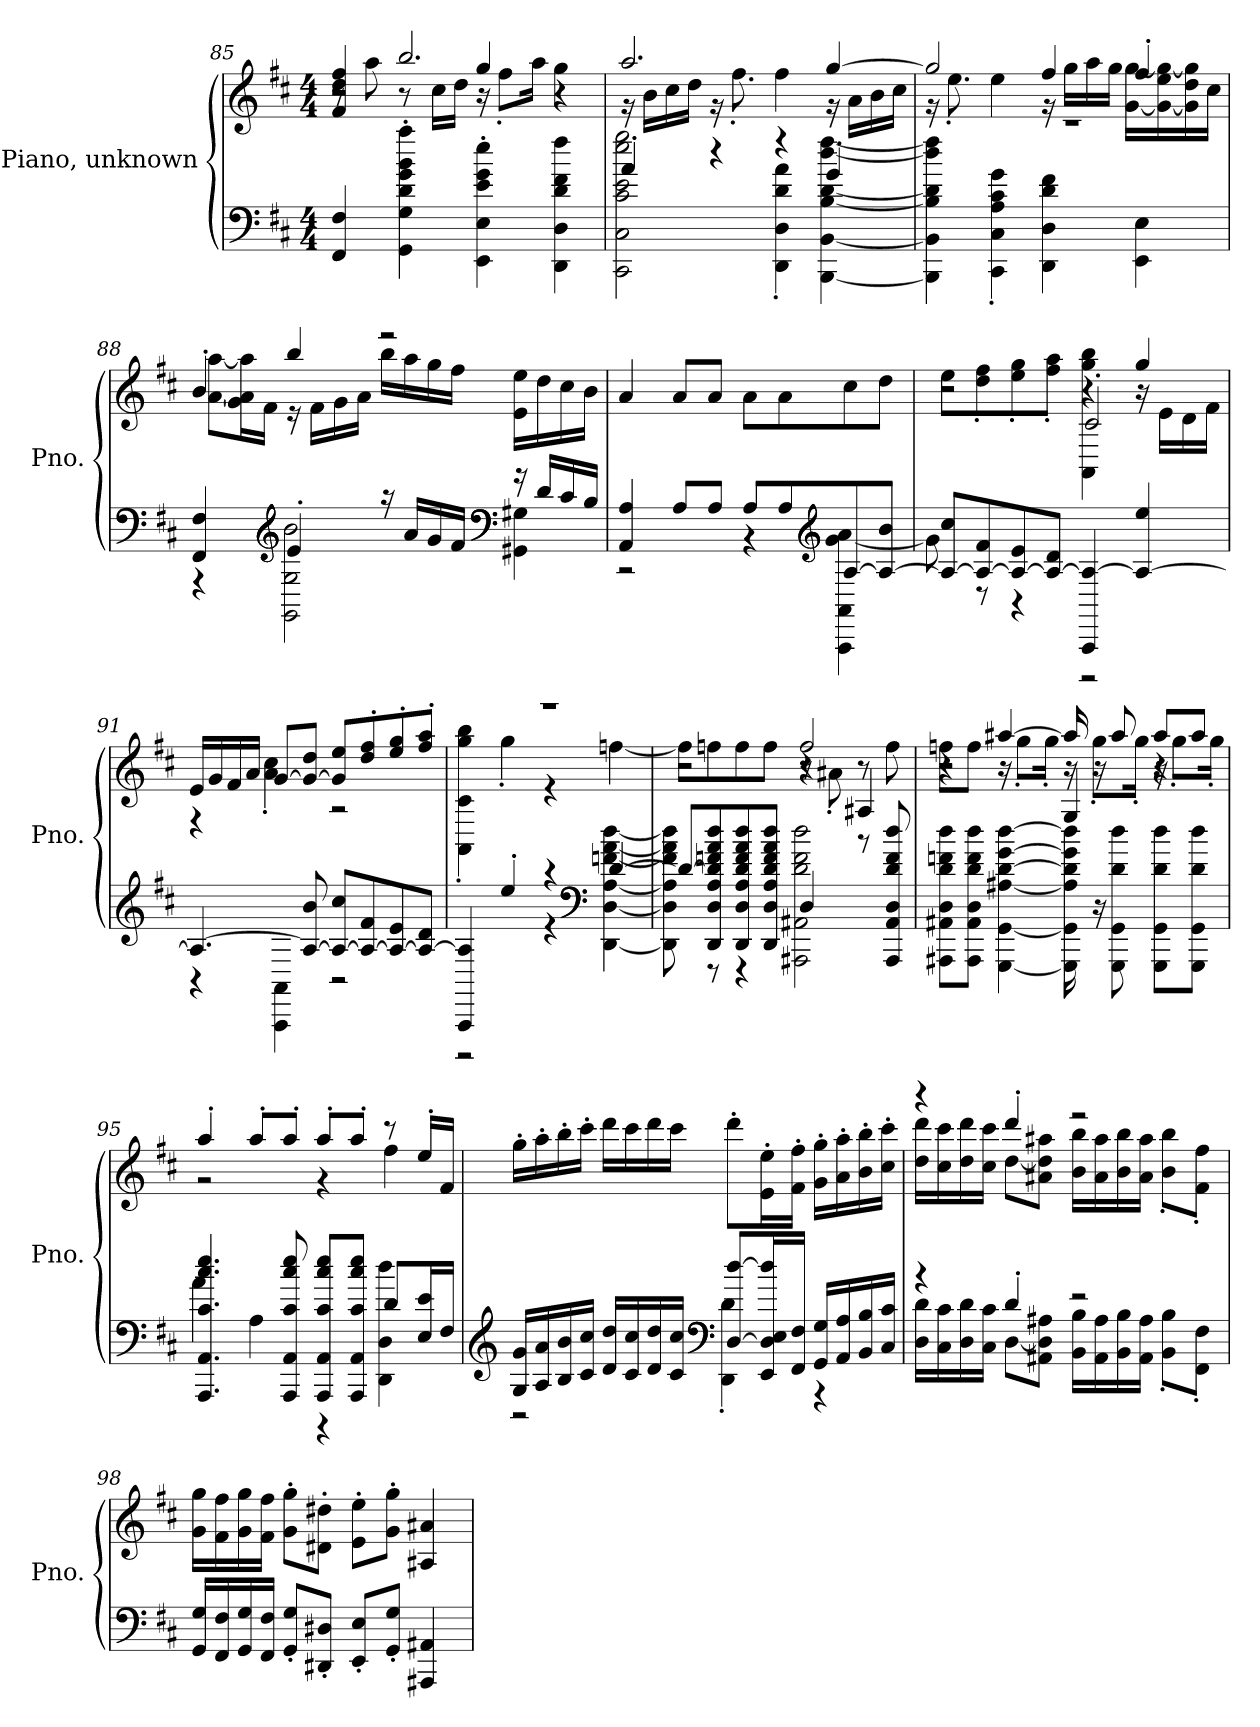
**kern	**kern
*part1	*part1
*staff2	*staff1
*I"Piano, unknown	*
*I'Pno.	*
*clefF4	*clefG2
*k[f#c#]	*k[f#c#]
*M4/4	*M4/4
=85	=85
*	*^
*	*	*^
4FF#/ 4F#/	2r	8r	4f#/ 4dd/ 4ff#/
.	.	8aa\	.
4GG\' 4G\' 4d\' 4g\' 4b\' 4aa\'	.	8r	2.bb/
.	.	16cc#\LL	.
.	.	16dd\JJ	.
4EE\' 4E\' 4e\' 4g\' 4ee\'	4gg/	16r	.
.	.	8ff#'\L	.
.	.	16aa\Jk	.
4DD\ 4D\ 4d\ 4f#\ 4ff#\	4r	4gg\	.
*	*	*v	*v
=86	=86	=86
*^	*	*
4a'/	2CC#\ 2C#\ 2c#\ 2e\ 2ee\ 2gg\	2.aa/	16r
.	.	.	16b\LL
.	.	.	16cc#\
.	.	.	16dd\JJ
4r	.	.	16r
.	.	.	8.ff#'\
4r	4DD\' 4D\' 4d\' 4a\'	.	4ff#\
4g'/	[4BBB\ [4BB\ [4B\ [4d\ [4dd\ [4ff#\	[4gg/	16r
.	.	.	16a\LL
.	.	.	16b\
.	.	.	16cc#\JJ
!!LO:LB:g=z	!!
=87	=87	=87	=87
1r	4BBB\] 4BB\] 4B\] 4d\] 4dd\] 4ff#\]	2gg/]	16r
.	.	.	8.ee'\
.	4CC#\' 4C#\' 4A\' 4c#\' 4g\'	.	4ee\
.	4DD\ 4D\ 4d\ 4f#\	4ff#/	16r
.	.	.	16gg\LL
.	.	.	16aa\
.	.	.	16gg\JJ
.	4EE\ 4E\	4ff#'/	[16g\ [16gg\LL
.	.	.	16g\_ 16ee\ 16gg\_
.	.	.	16g\] 16dd\ 16gg\]
.	.	.	16cc#\JJ
=88	=88	=88	=88
4FF#/ 4F#/	4r	4b'/	[8a\ [8aa\L
.	.	.	16g\ 16a\] 16aa\]L
.	.	.	16f#\JJ
*clefG2	*	*	*
4e'/	2GG\ 2G\ 2b\	4bb/	16r
.	.	.	16f#\LL
.	.	.	16g\
.	.	.	16a\JJ
16r	.	2r	16bb\LL
16a/LL	.	.	16aa\
16g/	.	.	16gg\
16f#/JJ	.	.	16ff#\JJ
*clefF4	*	*	*
16r	4GG#X\ 4G#X\	.	16e\ 16ee\LL
16d/LL	.	.	16dd\
16c#/	.	.	16cc#\
16B/JJ	.	.	16b\JJ
*	*	*v	*v
!!LO:LB:g=z
=89	=89	=89
4AA/ 4A/	2r	4a/
8A/L	.	8a/L
8A/J	.	8a/J
8A/L	4r	8a\L
8A/	.	8a\
*clefG2	*	*
[8A/	4AAA\ 4AA\ [4g\ 4a\	8cc#\
8A/_ 8b/J	.	8dd\J
=90	=90	=90
*	*	*^
*	*	*	*^
8A/_ 8cc#/L	8g\]	2r	8ee\L	2r
8A/_ 8f#/	8r	.	8dd\' 8ff#\'	.
8A/_ 8e/	4r	.	8ee\' 8gg\'	.
8A/_ 8d/J	.	.	8ff#\' 8aa\'J	.
4AAA/ 4A/_	2r	4r	4AA\ 4gg\ 4bb\	2c#'/
4A/_ 4ee/	.	4gg/	16r	.
.	.	.	16e\LL	.
.	.	.	16d\	.
.	.	.	16f#\JJ	.
*	*	*	*v	*v
=91	=91	=91	=91
4.A/_	4r	16e/LL	4r
.	.	16g/	.
.	.	16f#/	.
.	.	16a/JJ	.
.	4AAA\ 4AA\	[8g/L	4a\' 4cc#\'
8A/_ 8b/	.	8g/_ 8dd/J	.
8A/_ 8cc#/L	2r	8g/] 8ee/L	2r
8A/_ 8f#/	.	8dd/' 8ff#/'	.
8A/_ 8e/	.	8ee/' 8gg/'	.
8A/_ 8d/J	.	8ff#/' 8aa/'J	.
!!LO:LB:g=z	!!
=92	=92	=92	=92
4AAA/ 4A/]	2r	1r	4AA\' 4c#\' 4gg\' 4bb\'
4ee'/	.	.	4gg'\
4r	4r	.	4r
*clefF4	*	*	*
[4d/	[4DD\ [4D\ [4A\ [4fn\ [4a\ [4dd\	.	[4ffn\
=93	=93	=93	=93
*	*	*	*^
8d/L_	8DD\] 8D\] 8A\] 8f\] 8a\] 8dd\]	2r	8ff\L]	2r
8DD/ 8D/ 8A/ 8d/] 8fn/ 8a/ 8dd/	8r	.	8ffn\	.
8DD/ 8D/ 8A/ 8d/ 8f/ 8a/ 8dd/	4r	.	8ff\	.
8DD/ 8D/ 8A/ 8d/ 8f/ 8a/ 8dd/J	.	.	8ff\J	.
4D/	2AAA#X\ 2AA#X\ 2d\ 2f\ 2dd\	2ff/	8r	4r
.	.	.	8a#X'\	.
8r	.	.	8r	4A#X/
8AAA#/ 8AA#/ 8D/ 8d/ 8f/ 8dd/	.	.	8ff\	.
*v	*v	*	*	*
=94	=94	=94	=94
8AAA#X\ 8AA#X\ 8D\ 8d\ 8fn\ 8dd\L	4r	8ffn\L	2r
8AAA#\ 8AA#\ 8D\ 8d\ 8f\ 8dd\J	.	8ff\J	.
[4GGG\ [4GG\ [4A#X\ [4d\ [4g\ [4dd\	[4aa#X/	16r	.
.	.	8gg'\L	.
.	.	16gg'\Jk	.
16GGG\] 16GG\] 16A#\] 16d\] 16g\] 16dd\]	16aa#/]	16r	4G/
16r	16r	8gg'\L	.
8GGG\ 8GG\ 8d\ 8dd\	8aa#/	.	.
.	.	16gg'\Jk	.
8GGG\ 8GG\ 8d\ 8dd\L	8aa#/L	16r	4r
.	.	8gg'\L	.
8GGG\ 8GG\ 8d\ 8dd\J	8aa#/J	.	.
.	.	16gg'\Jk	.
*	*	*v	*v
!!LO:LB:g=z
=95	=95	=95
*^	*	*
4.AAA/ 4.AA/ 4.c#/ 4.cc#/ 4.ee/	4a\	4aa'/	2r
.	4A\	8aa'/L	.
8AAA/ 8AA/ 8c#/ 8cc#/ 8ee/	.	8aa'/J	.
8AAA/ 8AA/ 8c#/ 8cc#/ 8ee/L	4r	8aa'/L	4r
8AAA/ 8AA/ 8c#/ 8cc#/ 8ee/J	.	8aa'/J	.
8d/L	4DD\ 4D\ 4dd\	8r	4ff#\
16E/ 16e/L	.	16ee'/LL	.
16F#/JJ	.	16f#/JJ	.
*	*	*v	*v
=96	=96	=96
*clefG2	*	*
16G/ 16g/LL	2r	16gg'\LL
16A/ 16a/	.	16aa'\
16B/ 16b/	.	16bb'\
16c#/ 16cc#/JJ	.	16ccc#'\JJ
16d/ 16dd/LL	.	16ddd\LL
16c#/ 16cc#/	.	16ccc#\
16d/ 16dd/	.	16ddd\
16c#/ 16cc#/JJ	.	16ccc#\JJ
*clefF4	*	*
[8D/ [8dd/L	4DD\' 4d\'	8ddd'\L
16EE/ 16D/] 16E/ 16dd/]L	.	16e\' 16ee\'L
16FF#/ 16F#/JJ	.	16f#\' 16ff#\'JJ
16GG/ 16G/LL	4r	16g\' 16gg\'LL
16AA/ 16A/	.	16a\' 16aa\'
16BB/ 16B/	.	16b\' 16bb\'
16C#/ 16c#/JJ	.	16cc#\' 16ccc#\'JJ
!!LO:PB:g=z
=97	=97	=97
*	*	*^
4r	16D\ 16d\LL	4r	16dd\ 16ddd\LL
.	16C#\ 16c#\	.	16cc#\ 16ccc#\
.	16D\ 16d\	.	16dd\ 16ddd\
.	16C#\ 16c#\JJ	.	16cc#\ 16ccc#\JJ
4d'/	[8D\L	4ddd'/	[8dd\L
.	8AA#X\ 8D\] 8A#X\J	.	8a#X\ 8dd\] 8aa#X\J
2r	16BB\ 16B\LL	2r	16b\ 16bb\LL
.	16AA#\ 16A#\	.	16a#\ 16aa#\
.	16BB\ 16B\	.	16b\ 16bb\
.	16AA#\ 16A#\JJ	.	16a#\ 16aa#\JJ
.	8BB\' 8B\'L	.	8b\' 8bb\'L
.	8FF#\' 8F#\'J	.	8f#\' 8ff#\'J
*v	*v	*	*
*	*v	*v
=98	=98
16GG/ 16G/LL	16g\ 16gg\LL
16FF#/ 16F#/	16f#\ 16ff#\
16GG/ 16G/	16g\ 16gg\
16FF#/ 16F#/JJ	16f#\ 16ff#\JJ
8GG/' 8G/'L	8g\' 8gg\'L
8DD#X/' 8D#X/'J	8d#X\' 8dd#X\'J
8EE/' 8E/'L	8e\' 8ee\'L
8GG/' 8G/'J	8g\' 8gg\'J
4AAA#X/ 4AA#X/	4A#X/ 4a#X/
=	=
*-	*-
